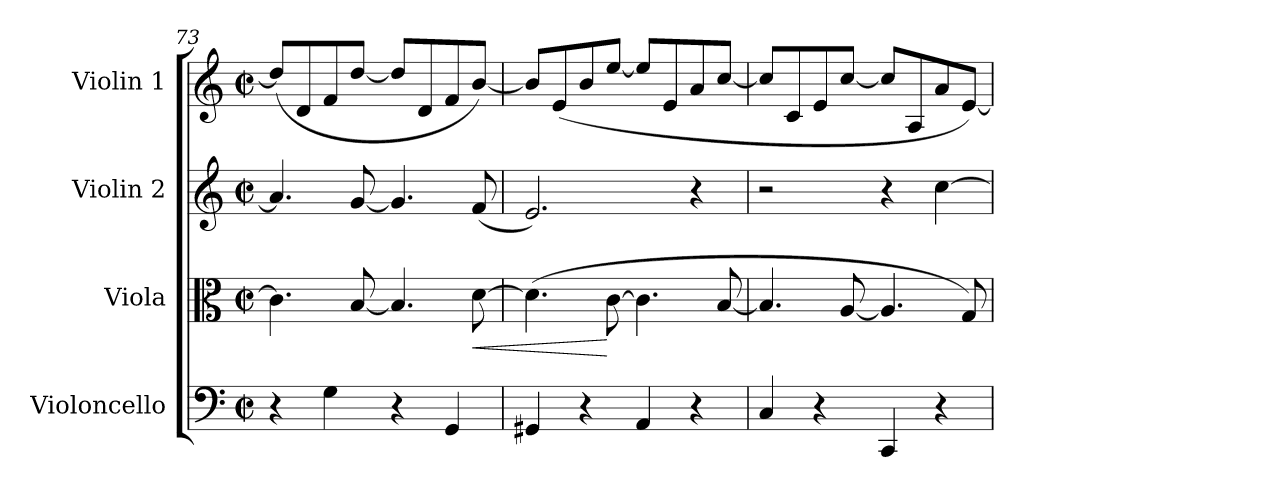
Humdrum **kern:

**kern	**kern	**dynam	**kern	**dynam	**kern
*part4	*part3	*part3	*part2	*part2	*part1
*staff4	*staff3	*staff3	*staff2	*staff2	*staff1
*I"Violoncello	*I"Viola	*	*I"Violin 2	*	*I"Violin 1
*I'Vc	*I'Vla	*	*I'Vln	*	*I'Vln
*clefF4	*clefC3	*	*clefG2	*	*clefG2
*k[]	*k[]	*	*k[]	*	*k[]
*M2/2	*M2/2	*	*M2/2	*	*M2/2
*met(c|)	*met(c|)	*	*met(c|)	*	*met(c|)
=73	=73	=73	=73	=73	=73
4r	4.c\]	.	4.a/]	.	(8dd/L]
.	.	.	.	.	8d/
4G\	.	.	.	.	8f/
.	[8B/	.	[8g/	.	[8dd/J
4r	4.B/]	.	4.g/]	.	8dd/L]
.	.	.	.	.	8d/
4GG/	.	.	.	.	8f/
!	!	!LO:HP:b	!	!	!
.	[8d\	<	(8f/	.	[8b/J)
!!LO:LB:g=z
=74	=74	=74	=74	=74	=74
4GG#X/	(4.d\]	.	2.e/)	.	8b/L]
.	.	.	.	.	(8e/
4r	.	.	.	.	8b/
.	[8c\	[	.	.	[8ee/J
4AA/	4.c\]	.	.	.	8ee/L]
.	.	.	.	.	8e/
4r	.	.	4r	.	8a/
.	[8B/	.	.	.	[8cc/J
=75	=75	=75	=75	=75	=75
4C/	4.B/]	.	2r	.	8cc/L]
.	.	.	.	.	8c/
4r	.	.	.	.	8e/
.	[8A/	.	.	.	[8cc/J
4CC/	4.A/]	.	4r	.	8cc/L]
.	.	.	.	.	8A/
!	!	!	!	!LO:DY:b	!
!	!	!	!	!LO:DY:n=1:b	!
4r	.	.	[4cc\	other-dynamics p	8a/
.	8G/)	.	.	.	[8e/J)
=	=	=	=	=	=
*-	*-	*-	*-	*-	*-
